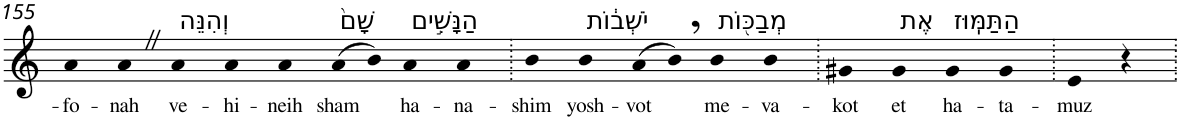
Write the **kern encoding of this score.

**kern	**text
*part1	*part1
*staff1	*staff1
*I"Piano	*
*I'Pno	*
!!LO:PB:g=z
*clefG2	*
*k[]	*
=155	=155
!	!LO:LY:b
4a	-fo-
!	!LO:LY:b
4aZ	-nah
!LO:TX:a:t=וְהִנֵּה	!
!	!LO:LY:b
4a	ve-
!	!LO:LY:b
4a	-hi-
!	!LO:LY:b
4a	-neih
!LO:TX:a:t=שָׁם֙	!
!	!LO:LY:b
(>8a	sham
8b)	.
!LO:TX:a:t=הַנָּשִׁ֣ים	!
!	!LO:LY:b
4a	ha-
!	!LO:LY:b
4a	-na-
=156.	=156.
!	!LO:LY:b
4b	-shim
!LO:TX:a:t=יֹשְׁב֔וֹת	!
!	!LO:LY:b
4b	yosh-
!	!LO:LY:b
(>8a	-vot
8b,)	.
!LO:TX:a:t=מְבַכּ֖וֹת	!
!	!LO:LY:b
4b	me-
!	!LO:LY:b
4b	-va-
=157.	=157.
!	!LO:LY:b
4g#X	-kot
!LO:TX:a:t=אֶת	!
!	!LO:LY:b
4g#	et
!LO:TX:a:t=הַתַּמּֽוּז	!
!	!LO:LY:b
4g#	ha-
!	!LO:LY:b
4g#	-ta-
=158.	=158.
!	!LO:LY:b
4e	-muz
4r	.
=.	=.
*-	*-
